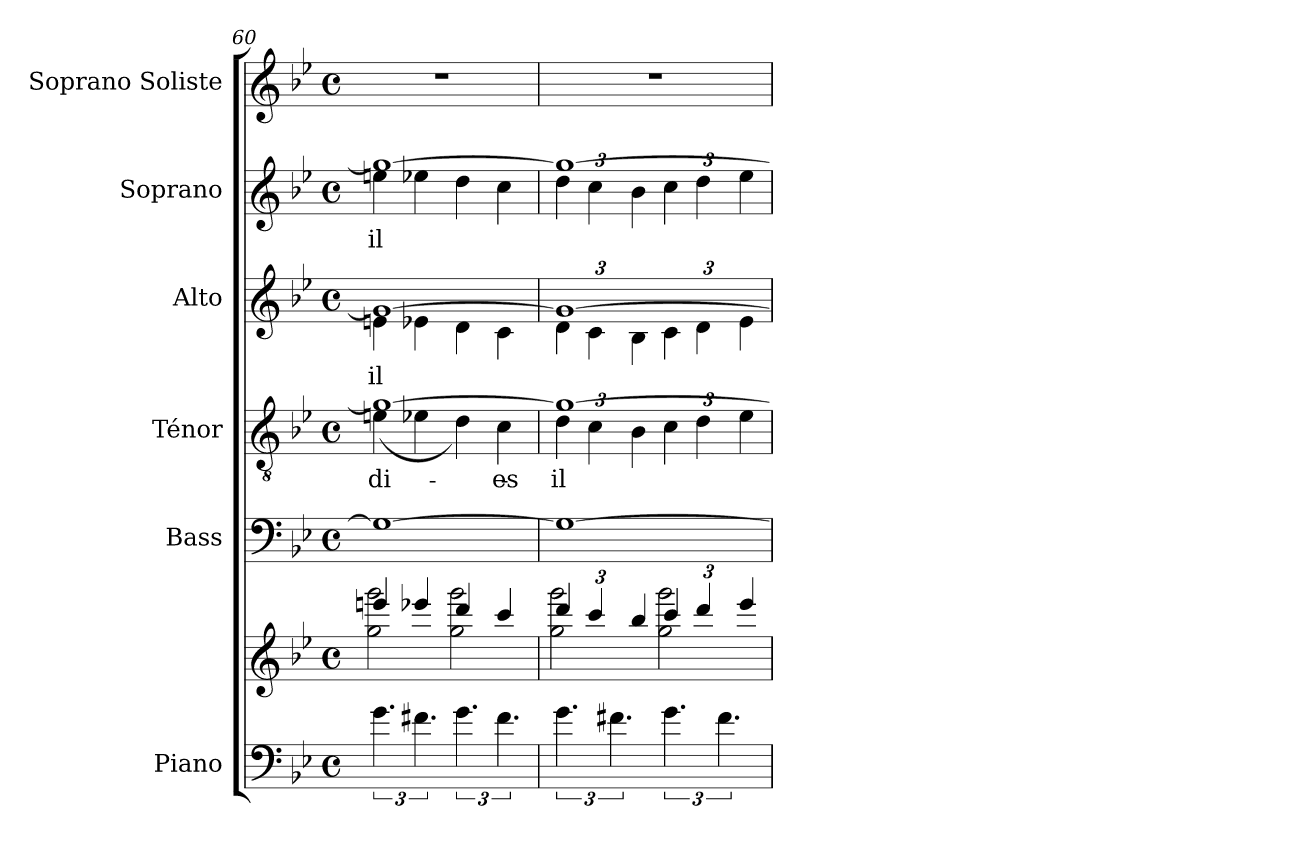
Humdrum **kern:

**kern	**kern	**kern	**kern	**text	**kern	**text	**kern	**text	**kern
*part6	*part6	*part5	*part4	*part4	*part3	*part3	*part2	*part2	*part1
*staff7	*staff6	*staff5	*staff4	*staff4	*staff3	*staff3	*staff2	*staff2	*staff1
*I"Piano	*	*I"Bass	*I"Ténor	*	*I"Alto	*	*I"Soprano	*	*I"Soprano Soliste
*I'Pno.	*	*I'B.	*I'T.	*	*I'A.	*	*I'S.	*	*
*clefF4	*clefG2	*clefF4	*clefGv2	*	*clefG2	*	*clefG2	*	*clefG2
*k[b-e-]	*k[b-e-]	*k[b-e-]	*k[b-e-]	*	*k[b-e-]	*	*k[b-e-]	*	*k[b-e-]
*M4/4	*M4/4	*M4/4	*M4/4	*	*M4/4	*	*M4/4	*	*M4/4
*met(c)	*met(c)	*met(c)	*met(c)	*	*met(c)	*	*met(c)	*	*met(c)
=60	=60	=60	=60	=60	=60	=60	=60	=60	=60
*	*^	*	*^	*	*^	*	*^	*	*
6.g\	4eeen/	2gg\ 2ggg\	1G_	1g_	(4en\	di-	1g_	4en\	il	1gg_	4een\	il	1r
6.f#X\	4eee-X/	.	.	.	4e-X\	.	.	4e-X\	-	.	4ee-X\	-	.
6.g\	4ddd/	2gg\ 2ggg\	.	.	4d\)	.	.	4d\	-	.	4dd\	-	.
6.f#\	4ccc/	.	.	.	4c\	-es	.	4c\	-	.	4cc\	-	.
=61	=61	=61	=61	=61	=61	=61	=61	=61	=61	=61	=61	=61	=61
*	*Xbrackettup	*	*	*	*Xbrackettup	*	*	*Xbrackettup	*	*	*Xbrackettup	*	*
6.g\	6ddd/	2gg\ 2ggg\	1G_	1g_	6d\	il	1g_	6d\	-	1gg_	6dd\	-	1r
.	6ccc/	.	.	.	6c\	-	.	6c\	-	.	6cc\	-	.
6.f#X\	.	.	.	.	.	.	.	.	.	.	.	.	.
.	6bb-/	.	.	.	6B-\	-	.	6B-\	-	.	6b-\	-	.
6.g\	6ccc/	2gg\ 2ggg\	.	.	6c\	-	.	6c\	-	.	6cc\	-	.
.	6ddd/	.	.	.	6d\	-	.	6d\	-	.	6dd\	-	.
6.f#\	.	.	.	.	.	.	.	.	.	.	.	.	.
.	6eee-/	.	.	.	6e-\	-	.	6e-\	-	.	6ee-\	-	.
*	*	*	*	*v	*v	*	*	*	*	*v	*v	*	*
*	*v	*v	*	*	*	*v	*v	*	*	*	*
=	=	=	=	=	=	=	=	=	=
*-	*-	*-	*-	*-	*-	*-	*-	*-	*-
